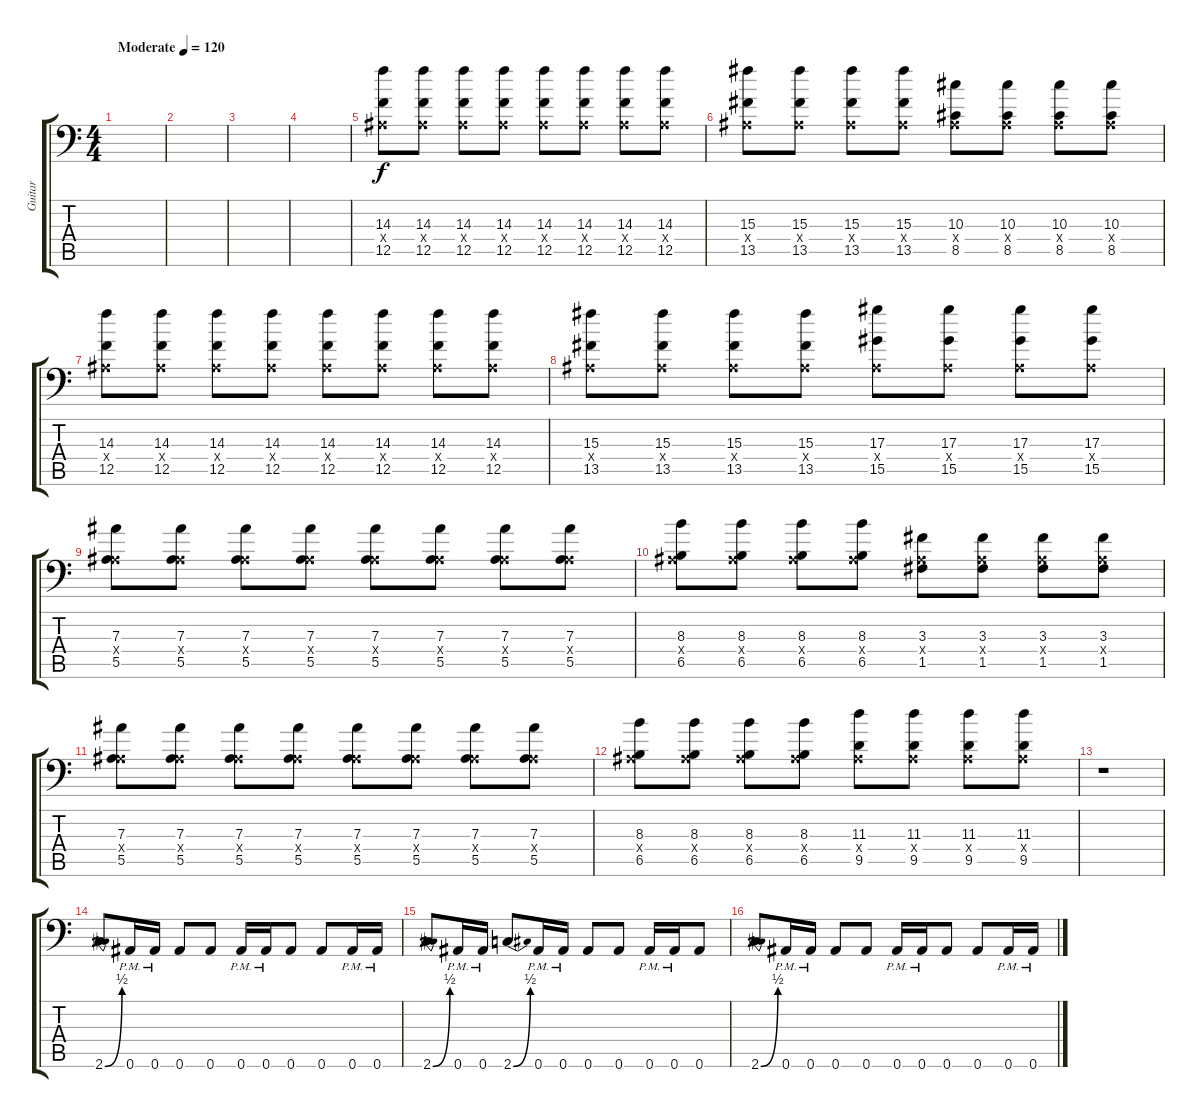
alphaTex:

\track ("Guitar" "Guitar") {instrument distortionguitar}
\staff {score tabs}
\tuning (C4 G3 Eb3 Bb2 F2 Bb1) {hide}
\ts (4 4)
\tempo (120 "Moderate")
\clef f4
\ks c
|
|
|
|
(14.3 0.4{x} 12.5).8 (14.3 0.4{x} 12.5).8 (14.3 0.4{x} 12.5).8 (14.3 0.4{x} 12.5).8 (14.3 0.4{x} 12.5).8 (14.3 0.4{x} 12.5).8 (14.3 0.4{x} 12.5).8 (14.3 0.4{x} 12.5).8 |
(15.3 0.4{x} 13.5).8 (15.3 0.4{x} 13.5).8 (15.3 0.4{x} 13.5).8 (15.3 0.4{x} 13.5).8 (10.3 0.4{x} 8.5).8 (10.3 0.4{x} 8.5).8 (10.3 0.4{x} 8.5).8 (10.3 0.4{x} 8.5).8 |
(14.3 0.4{x} 12.5).8 (14.3 0.4{x} 12.5).8 (14.3 0.4{x} 12.5).8 (14.3 0.4{x} 12.5).8 (14.3 0.4{x} 12.5).8 (14.3 0.4{x} 12.5).8 (14.3 0.4{x} 12.5).8 (14.3 0.4{x} 12.5).8 |
(15.3 0.4{x} 13.5).8 (15.3 0.4{x} 13.5).8 (15.3 0.4{x} 13.5).8 (15.3 0.4{x} 13.5).8 (17.3 0.4{x} 15.5).8 (17.3 0.4{x} 15.5).8 (17.3 0.4{x} 15.5).8 (17.3 0.4{x} 15.5).8 |
(7.3 0.4{x} 5.5).8 (7.3 0.4{x} 5.5).8 (7.3 0.4{x} 5.5).8 (7.3 0.4{x} 5.5).8 (7.3 0.4{x} 5.5).8 (7.3 0.4{x} 5.5).8 (7.3 0.4{x} 5.5).8 (7.3 0.4{x} 5.5).8 |
(8.3 0.4{x} 6.5).8 (8.3 0.4{x} 6.5).8 (8.3 0.4{x} 6.5).8 (8.3 0.4{x} 6.5).8 (3.3 0.4{x} 1.5).8 (3.3 0.4{x} 1.5).8 (3.3 0.4{x} 1.5).8 (3.3 0.4{x} 1.5).8 |
(7.3 0.4{x} 5.5).8 (7.3 0.4{x} 5.5).8 (7.3 0.4{x} 5.5).8 (7.3 0.4{x} 5.5).8 (7.3 0.4{x} 5.5).8 (7.3 0.4{x} 5.5).8 (7.3 0.4{x} 5.5).8 (7.3 0.4{x} 5.5).8 |
(8.3 0.4{x} 6.5).8 (8.3 0.4{x} 6.5).8 (8.3 0.4{x} 6.5).8 (8.3 0.4{x} 6.5).8 (11.3 0.4{x} 9.5).8 (11.3 0.4{x} 9.5).8 (11.3 0.4{x} 9.5).8 (11.3 0.4{x} 9.5).8 |
r.1 |
2.6{be (bend 0 0 60 2)}.8 0.6{pm}.16 0.6{pm}.16 0.6.8 0.6.8 0.6{pm}.16 0.6{pm}.16 0.6.8 0.6.8 0.6{pm}.16 0.6{pm}.16 |
2.6{be (bend 0 0 60 2)}.8 0.6{pm}.16 0.6{pm}.16 2.6{be (bend 0 0 60 2)}.8 0.6{pm}.16 0.6{pm}.16 0.6.8 0.6.8 0.6{pm}.16 0.6{pm}.16 0.6.8 |
2.6{be (bend 0 0 60 2)}.8 0.6{pm}.16 0.6{pm}.16 0.6.8 0.6.8 0.6{pm}.16 0.6{pm}.16 0.6.8 0.6.8 0.6{pm}.16 0.6{pm}.16
